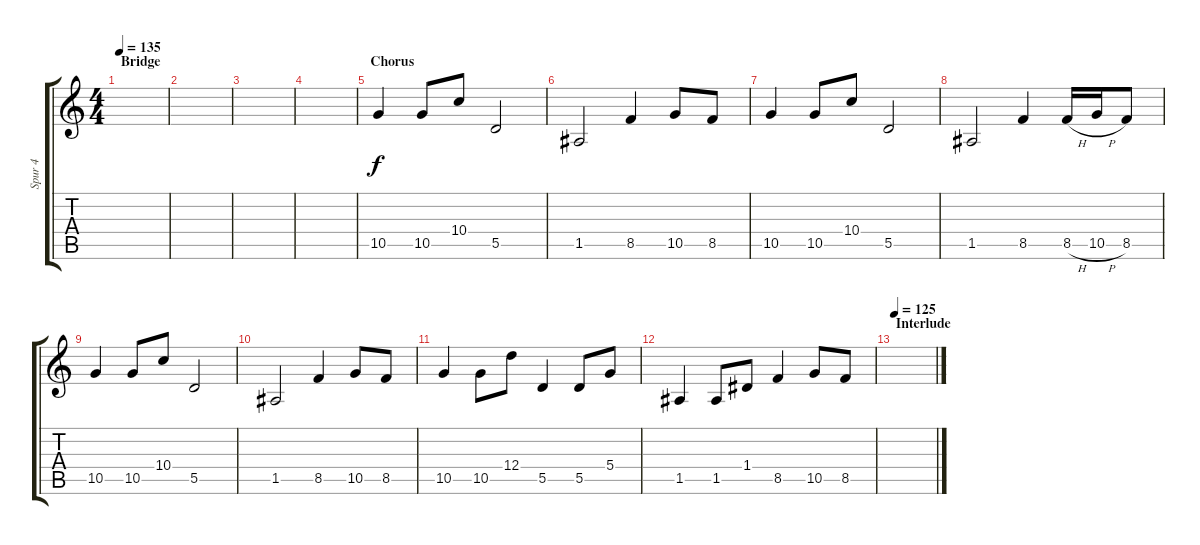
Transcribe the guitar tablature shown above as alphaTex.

\track ("Spur 4" "Spur 4") {instrument overdrivenguitar}
\staff {score tabs}
\tuning (E4 B3 G3 D3 A2 E2) {hide}
\ts (4 4)
\section ("" "Bridge")
\tempo 135
\clef g2
\ks c
|
|
|
|
\section ("" "Chorus")
10.5.4{dy f volume 13} 10.5.8 10.4.8 5.5.2 |
1.5.2 8.5.4 10.5.8 8.5.8 |
10.5.4 10.5.8 10.4.8 5.5.2 |
1.5.2 8.5.4 8.5{h}.16 10.5{h}.16 8.5.8 |
10.5.4 10.5.8 10.4.8 5.5.2 |
1.5.2 8.5.4 10.5.8 8.5.8 |
10.5.4 10.5.8 12.4.8 5.5.4 5.5.8 5.4.8 |
1.5.4 1.5.8 1.4.8 8.5.4 10.5.8 8.5.8 |
\section ("" "Interlude")
\tempo 125
